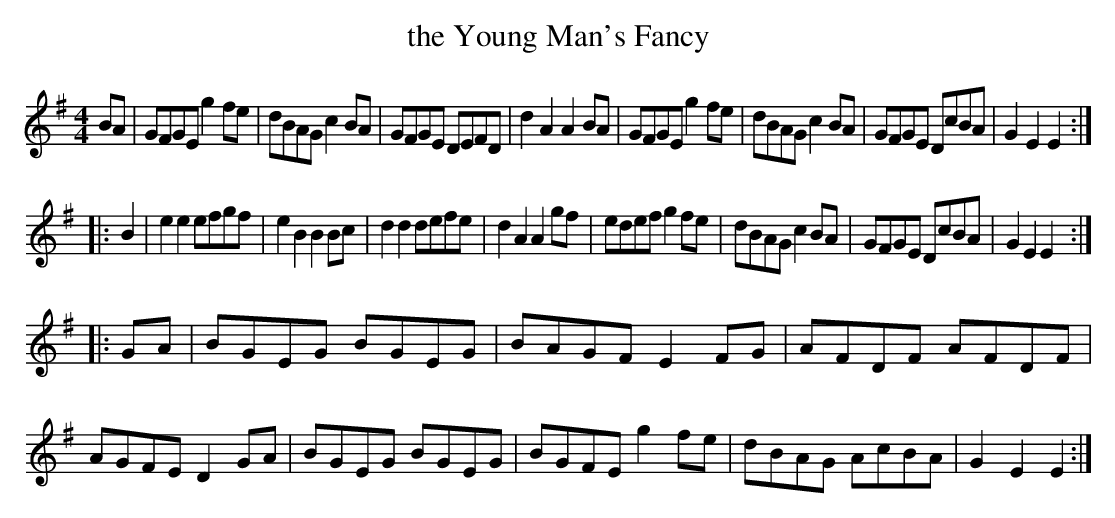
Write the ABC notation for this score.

X:1
T:the Young Man's Fancy
M:4/4
L:1/8
K:Em
BA |\
GFGE g2fe | dBAG c2BA | GFGE DEFD | d2A2 A2BA |\
GFGE g2fe | dBAG c2BA | GFGE DcBA | G2E2 E2 :|
|:B2 |\
e2e2 efgf | e2B2 B2Bc | d2d2 defe | d2A2 A2gf |\
edef g2fe | dBAG c2BA | GFGE DcBA | G2E2 E2 :|
|:GA | \
BGEG BGEG | BAGF E2FG | AFDF AFDF | AGFE D2GA |\
BGEG BGEG | BGFE g2fe | dBAG AcBA | G2E2 E2 :|
